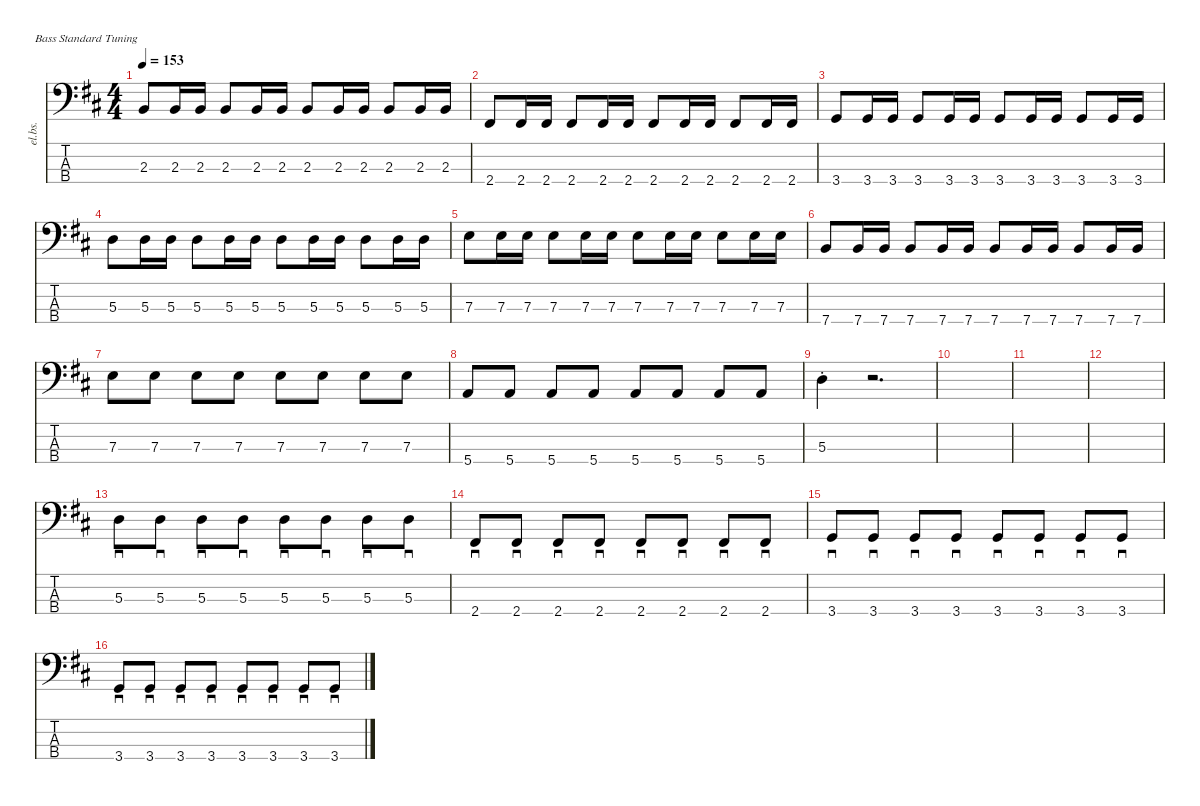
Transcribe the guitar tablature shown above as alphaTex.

\defaultSystemsLayout 4
\hideDynamics
\bracketExtendMode nobrackets
\track ("Electric Bass" "el.bs.") {instrument electricbassfinger}
\staff {score tabs}
\tuning (G2 D2 A1 E1)
\ts (4 4)
\tempo 153
\clef f4
\ks d
2.3{acc forcenatural}.8{dy mf} 2.3{acc forcenatural}.16 2.3{acc forcenatural}.16 2.3{acc forcenatural}.8 2.3{acc forcenatural}.16 2.3{acc forcenatural}.16 2.3{acc forcenatural}.8 2.3{acc forcenatural}.16 2.3{acc forcenatural}.16 2.3{acc forcenatural}.8 2.3{acc forcenatural}.16 2.3{acc forcenatural}.16 |
2.4{acc #}.8 2.4{acc #}.16 2.4{acc #}.16 2.4{acc #}.8 2.4{acc #}.16 2.4{acc #}.16 2.4{acc #}.8 2.4{acc #}.16 2.4{acc #}.16 2.4{acc #}.8 2.4{acc #}.16 2.4{acc #}.16 |
3.4{acc forcenatural}.8 3.4{acc forcenatural}.16 3.4{acc forcenatural}.16 3.4{acc forcenatural}.8 3.4{acc forcenatural}.16 3.4{acc forcenatural}.16 3.4{acc forcenatural}.8 3.4{acc forcenatural}.16 3.4{acc forcenatural}.16 3.4{acc forcenatural}.8 3.4{acc forcenatural}.16 3.4{acc forcenatural}.16 |
5.3{acc forcenatural}.8 5.3{acc forcenatural}.16 5.3{acc forcenatural}.16 5.3{acc forcenatural}.8 5.3{acc forcenatural}.16 5.3{acc forcenatural}.16 5.3{acc forcenatural}.8 5.3{acc forcenatural}.16 5.3{acc forcenatural}.16 5.3{acc forcenatural}.8 5.3{acc forcenatural}.16 5.3{acc forcenatural}.16 |
7.3{acc forcenatural}.8 7.3{acc forcenatural}.16 7.3{acc forcenatural}.16 7.3{acc forcenatural}.8 7.3{acc forcenatural}.16 7.3{acc forcenatural}.16 7.3{acc forcenatural}.8 7.3{acc forcenatural}.16 7.3{acc forcenatural}.16 7.3{acc forcenatural}.8 7.3{acc forcenatural}.16 7.3{acc forcenatural}.16 |
7.4{acc forcenatural}.8 7.4{acc forcenatural}.16 7.4{acc forcenatural}.16 7.4{acc forcenatural}.8 7.4{acc forcenatural}.16 7.4{acc forcenatural}.16 7.4{acc forcenatural}.8 7.4{acc forcenatural}.16 7.4{acc forcenatural}.16 7.4{acc forcenatural}.8 7.4{acc forcenatural}.16 7.4{acc forcenatural}.16 |
7.3{acc forcenatural}.8 7.3{acc forcenatural}.8 7.3{acc forcenatural}.8 7.3{acc forcenatural}.8 7.3{acc forcenatural}.8 7.3{acc forcenatural}.8 7.3{acc forcenatural}.8 7.3{acc forcenatural}.8 |
5.4{acc forcenatural}.8 5.4{acc forcenatural}.8 5.4{acc forcenatural}.8 5.4{acc forcenatural}.8 5.4{acc forcenatural}.8 5.4{acc forcenatural}.8 5.4{acc forcenatural}.8 5.4{acc forcenatural}.8 |
5.3{st acc forcenatural}.4 r.2{d} |
|
|
|
5.3{acc forcenatural}.8{sd} 5.3{acc forcenatural}.8{sd} 5.3{acc forcenatural}.8{sd} 5.3{acc forcenatural}.8{sd} 5.3{acc forcenatural}.8{sd} 5.3{acc forcenatural}.8{sd} 5.3{acc forcenatural}.8{sd} 5.3{acc forcenatural}.8{sd} |
2.4{acc #}.8{sd} 2.4{acc #}.8{sd} 2.4{acc #}.8{sd} 2.4{acc #}.8{sd} 2.4{acc #}.8{sd} 2.4{acc #}.8{sd} 2.4{acc #}.8{sd} 2.4{acc #}.8{sd} |
3.4{acc forcenatural}.8{sd} 3.4{acc forcenatural}.8{sd} 3.4{acc forcenatural}.8{sd} 3.4{acc forcenatural}.8{sd} 3.4{acc forcenatural}.8{sd} 3.4{acc forcenatural}.8{sd} 3.4{acc forcenatural}.8{sd} 3.4{acc forcenatural}.8{sd} |
3.4{acc forcenatural}.8{sd} 3.4{acc forcenatural}.8{sd} 3.4{acc forcenatural}.8{sd} 3.4{acc forcenatural}.8{sd} 3.4{acc forcenatural}.8{sd} 3.4{acc forcenatural}.8{sd} 3.4{acc forcenatural}.8{sd} 3.4{acc forcenatural}.8{sd}
